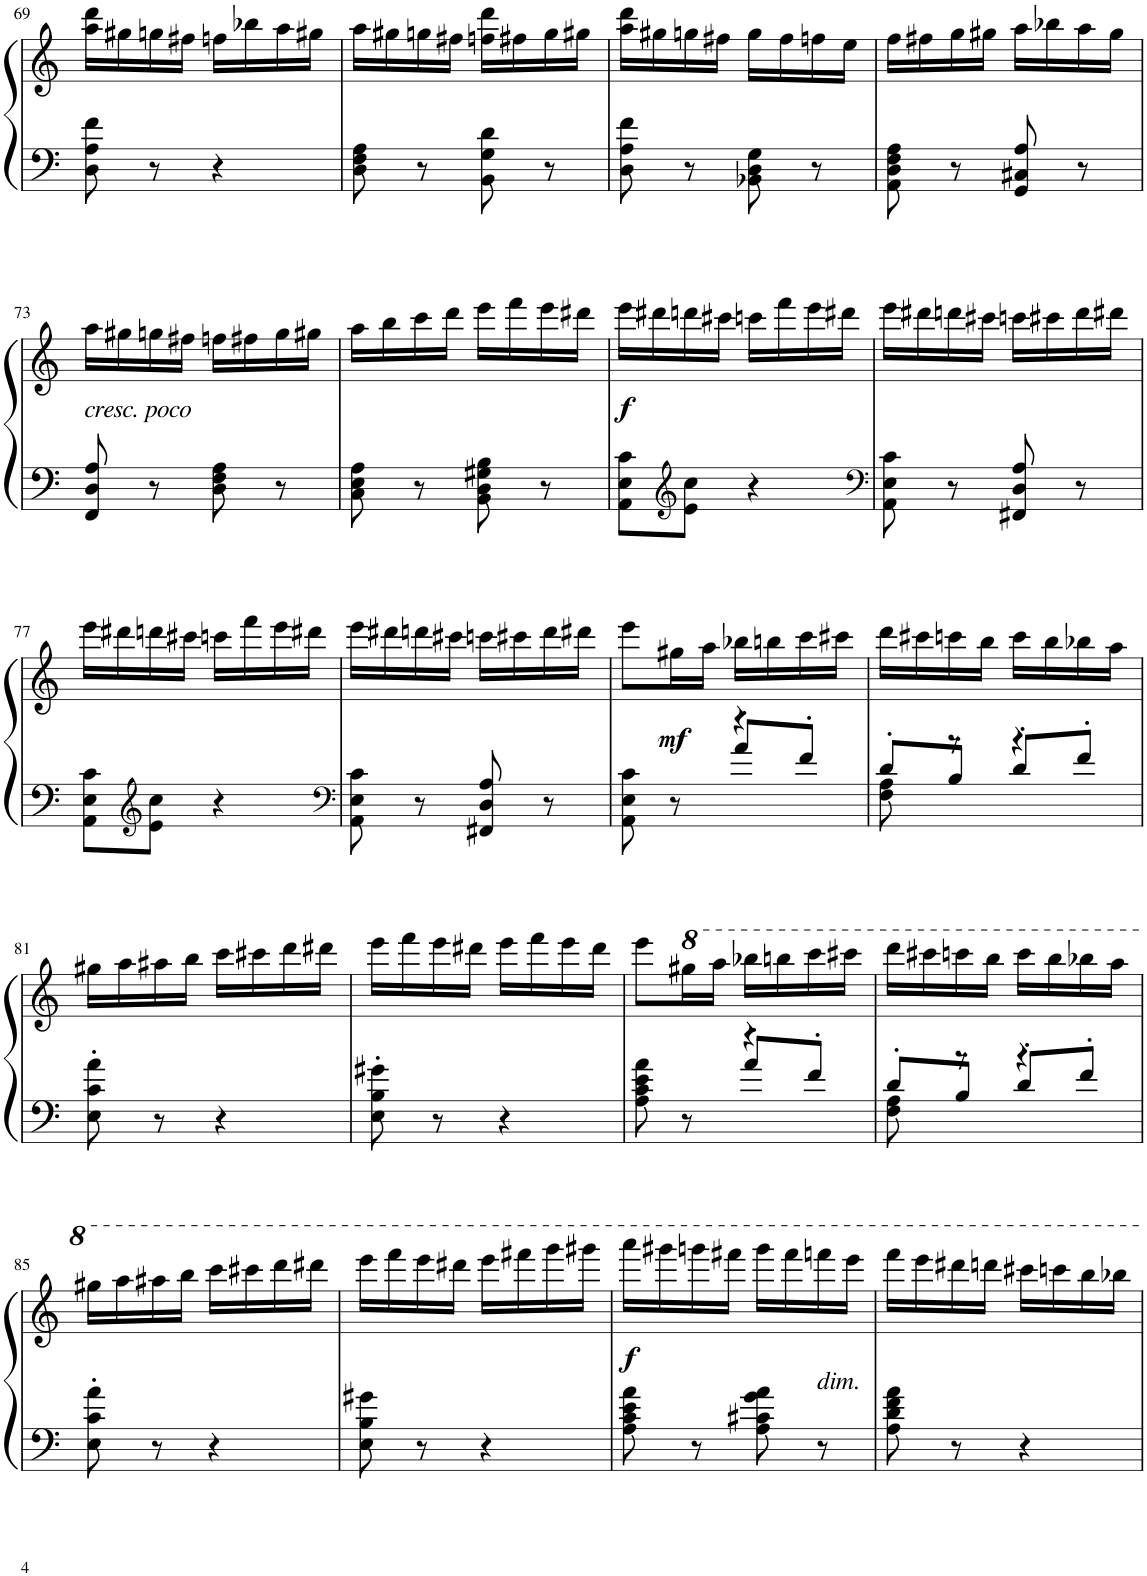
**kern	**kern	**dynam
*part1	*part1	*part1
*staff2	*staff1	*staff1/2
*I"Piano	*	*
*I'Pno.	*	*
!!LO:PB:g=z
*clefF4	*clefG2	*
*k[]	*k[]	*
*M2/4	*M2/4	*
=69	=69	=69
8D\ 8A\ 8f\	16aa\ 16ddd\LL	.
.	16gg#X\	.
8r	16ggn\	.
.	16ff#X\JJ	.
4r	16ffn\LL	.
.	16bb-X\	.
.	16aa\	.
.	16gg#X\JJ	.
=70	=70	=70
8D\ 8F\ 8A\	16aa\LL	.
.	16gg#X\	.
8r	16ggn\	.
.	16ff#X\JJ	.
8BB\ 8G\ 8d\	16ffn\ 16ddd\LL	.
.	16ff#X\	.
8r	16gg\	.
.	16gg#X\JJ	.
=71	=71	=71
8D\ 8A\ 8f\	16aa\ 16ddd\LL	.
.	16gg#X\	.
8r	16ggn\	.
.	16ff#X\JJ	.
8BB-X\ 8D\ 8G\	16gg\LL	.
.	16ff#\	.
8r	16ffn\	.
.	16ee\JJ	.
=72	=72	=72
8AA\ 8D\ 8F\ 8A\	16ff\LL	.
.	16ff#X\	.
8r	16gg\	.
.	16gg#X\JJ	.
8GG/ 8C#X/ 8A/	16aa\LL	.
.	16bb-X\	.
8r	16aa\	.
.	16gg#\JJ	.
!!LO:LB:g=z
=73	=73	=73
!	!LO:TX:b:i:t=cresc. poco	!
8FF/ 8D/ 8A/	16aa\LL	.
.	16gg#X\	.
8r	16ggn\	.
.	16ff#X\JJ	.
8D\ 8F\ 8A\	16ffn\LL	.
.	16ff#X\	.
8r	16gg\	.
.	16gg#X\JJ	.
=74	=74	=74
8C\ 8E\ 8A\	16aa\LL	.
.	16bb\	.
8r	16ccc\	.
.	16ddd\JJ	.
8BB\ 8D\ 8G#X\ 8B\	16eee\LL	.
.	16fff\	.
8r	16eee\	.
.	16ddd#X\JJ	.
=75	=75	=75
!	!	!LO:DY:b
8AA\ 8E\ 8c\L	16eee\LL	f
.	16ddd#X\	.
*clefG2	*	*
8e\ 8cc\J	16dddn\	.
.	16ccc#X\JJ	.
4r	16cccn\LL	.
.	16fff\	.
.	16eee\	.
.	16ddd#X\JJ	.
=76	=76	=76
*clefF4	*	*
8AA\ 8E\ 8c\	16eee\LL	.
.	16ddd#X\	.
8r	16dddn\	.
.	16ccc#X\JJ	.
8FF#X/ 8D/ 8A/	16cccn\LL	.
.	16ccc#X\	.
8r	16ddd\	.
.	16ddd#X\JJ	.
!!LO:LB:g=z
=77	=77	=77
8AA\ 8E\ 8c\L	16eee\LL	.
.	16ddd#X\	.
*clefG2	*	*
8e\ 8cc\J	16dddn\	.
.	16ccc#X\JJ	.
4r	16cccn\LL	.
.	16fff\	.
.	16eee\	.
.	16ddd#X\JJ	.
=78	=78	=78
*clefF4	*	*
8AA\ 8E\ 8c\	16eee\LL	.
.	16ddd#X\	.
8r	16dddn\	.
.	16ccc#X\JJ	.
8FF#X/ 8D/ 8A/	16cccn\LL	.
.	16ccc#X\	.
8r	16ddd\	.
.	16ddd#X\JJ	.
=79	=79	=79
*^	*	*
8AA\ 8E\ 8c\	4ryy	8eee\L	.
!	!	!	!LO:DY:b
8r	.	16gg#X\L	mf
.	.	16aa\JJ	.
4r	8a'/L	16bb-X\LL	.
.	.	16bbn\	.
.	8f'/J	16ccc\	.
.	.	16ccc#X\JJ	.
=80	=80	=80	=80
8F\ 8A\	8d'/L	16ddd\LL	.
.	.	16ccc#X\	.
8r	8B'/J	16cccn\	.
.	.	16bb\JJ	.
4r	8d'/L	16ccc\LL	.
.	.	16bb\	.
.	8f'/J	16bb-X\	.
.	.	16aa\JJ	.
*v	*v	*	*
!!LO:LB:g=z
=81	=81	=81
8E\' 8c\' 8a\'	16gg#X\LL	.
.	16aa\	.
8r	16aa#X\	.
.	16bb\JJ	.
4r	16ccc\LL	.
.	16ccc#X\	.
.	16ddd\	.
.	16ddd#X\JJ	.
=82	=82	=82
8E\' 8B\' 8g#X\'	16eee\LL	.
.	16fff\	.
8r	16eee\	.
.	16ddd#X\JJ	.
4r	16eee\LL	.
.	16fff\	.
.	16eee\	.
.	16ddd#\JJ	.
=83	=83	=83
*^	*	*
8A\ 8c\ 8e\ 8a\	4ryy	8eee\L	.
8r	.	16ggg#X\L	.
.	.	16aaa\JJ	.
4r	8a'/L	16bbb-X\LL	.
.	.	16bbbn\	.
.	8f'/J	16cccc\	.
.	.	16cccc#X\JJ	.
=84	=84	=84	=84
8F\ 8A\	8d'/L	16dddd\LL	.
.	.	16cccc#X\	.
8r	8B'/J	16ccccn\	.
.	.	16bbb\JJ	.
4r	8d'/L	16cccc\LL	.
.	.	16bbb\	.
.	8f'/J	16bbb-X\	.
.	.	16aaa\JJ	.
*v	*v	*	*
!!LO:LB:g=z
=85	=85	=85
8E\' 8c\' 8a\'	16ggg#X\LL	.
.	16aaa\	.
8r	16aaa#X\	.
.	16bbb\JJ	.
4r	16cccc\LL	.
.	16cccc#X\	.
.	16dddd\	.
.	16dddd#X\JJ	.
=86	=86	=86
8E\ 8B\ 8g#X\	16eeee\LL	.
.	16ffff\	.
8r	16eeee\	.
.	16dddd#X\JJ	.
4r	16eeee\LL	.
.	16ffff#X\	.
.	16gggg\	.
.	16gggg#X\JJ	.
=87	=87	=87
!	!	!LO:DY:b
8A\ 8c\ 8e\ 8a\	16aaaa\LL	f
.	16gggg#X\	.
8r	16ggggn\	.
.	16ffff#X\JJ	.
8A\ 8c#X\ 8g\ 8a\	16gggg\LL	.
.	16ffff#\	.
!	!LO:TX:b:i:t=dim.	!
8r	16ffffn\	.
.	16eeee\JJ	.
=88	=88	=88
8A\ 8d\ 8f\ 8a\	16ffff\LL	.
.	16eeee\	.
8r	16dddd#X\	.
.	16ddddn\JJ	.
4r	16cccc#X\LL	.
.	16ccccn\	.
.	16bbb\	.
.	16bbb-X\JJ	.
=	=	=
*-	*-	*-
